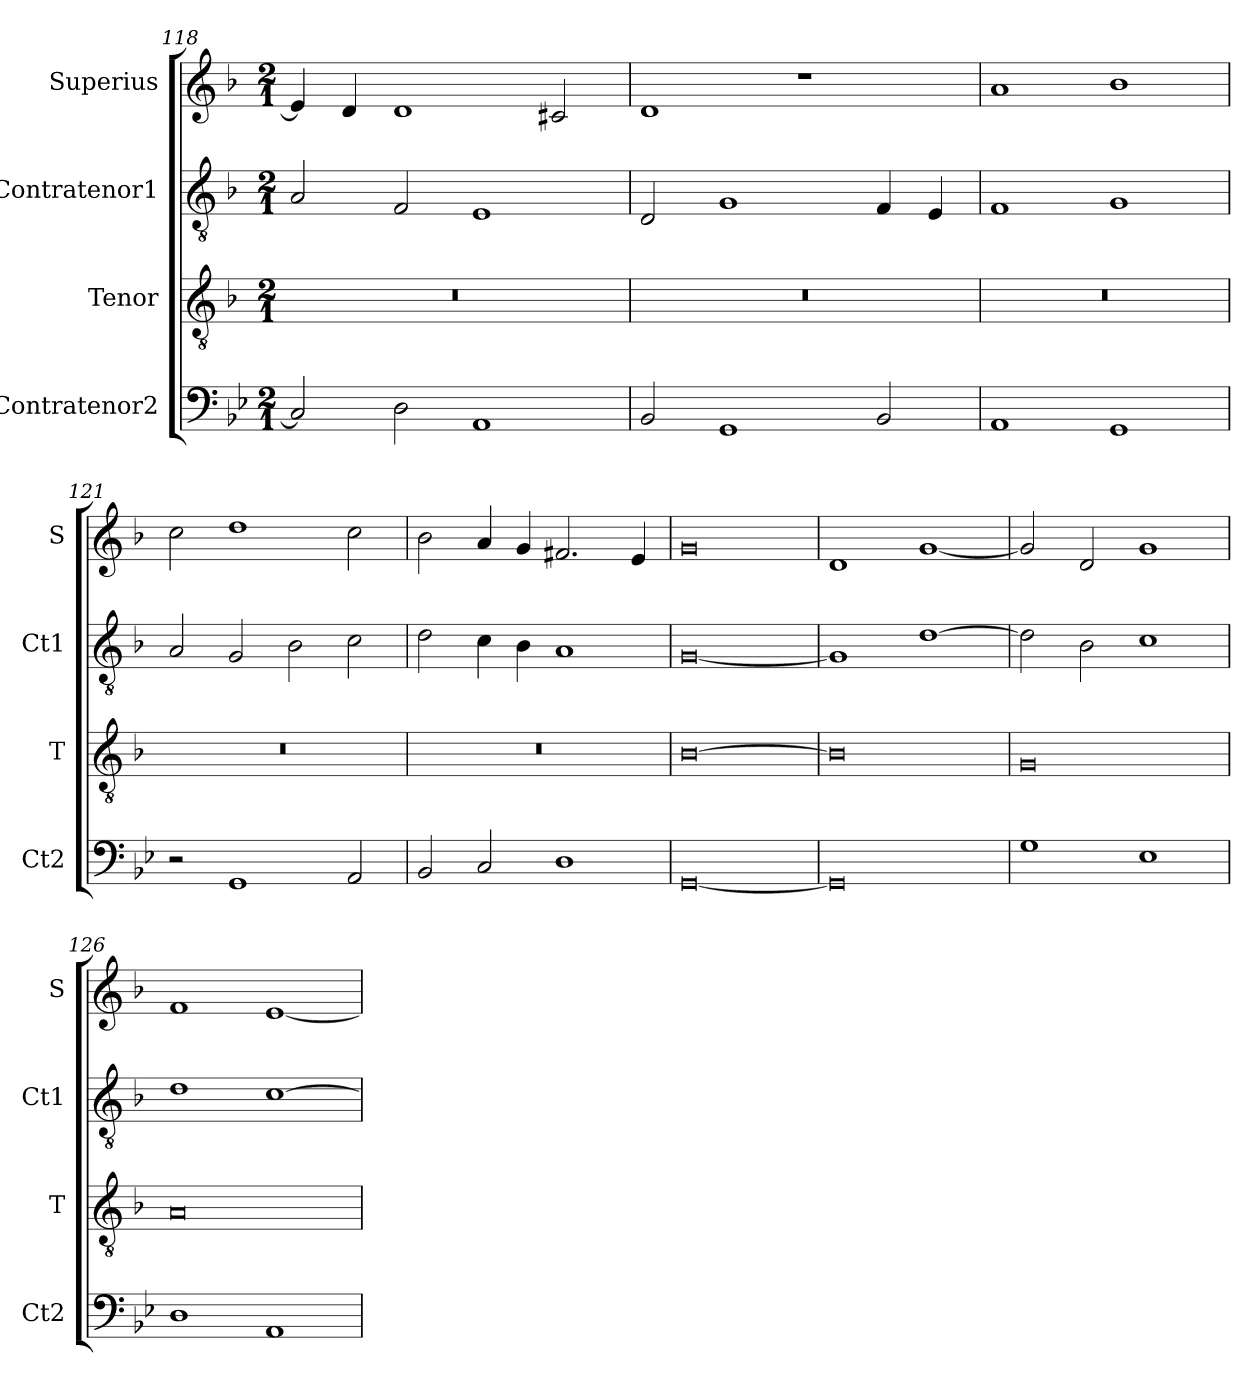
**kern	**kern	**kern	**kern
*part4	*part3	*part2	*part1
*staff4	*staff3	*staff2	*staff1
*I"Contratenor2	*I"Tenor	*I"Contratenor1	*I"Superius
*I'Ct2	*I'T	*I'Ct1	*I'S
*clefF4	*clefGv2	*clefGv2	*clefG2
*k[b-e-]	*k[b-]	*k[b-]	*k[b-]
*M2/1	*M2/1	*M2/1	*M2/1
=118	=118	=118	=118
2C/]	0r	2A/	4e/]
.	.	.	4d/
2D\	.	2F/	1d
1AA	.	1E	.
.	.	.	2c#X/
=119	=119	=119	=119
2BB-/	0r	2D/	1d
1GG	.	1G	.
.	.	.	1r
2BB-/	.	4F/	.
.	.	4E/	.
=120	=120	=120	=120
1AA	0r	1F	1a
1GG	.	1G	1b-
=121	=121	=121	=121
2r	0r	2A/	2cc\
1GG	.	2G/	1dd
.	.	2B-\	.
2AA/	.	2c\	2cc\
=122	=122	=122	=122
2BB-/	0r	2d\	2b-\
2C/	.	4c\	4a/
.	.	4B-\	4g/
1D	.	1A	2.f#X/
.	.	.	4e/
=123	=123	=123	=123
[0GG	[0B-	[0G	0g
=124	=124	=124	=124
0GG]	0B-]	1G]	1d
.	.	[1d	[1g
=125	=125	=125	=125
1G	0G	2d\]	2g/]
.	.	2B-\	2d/
1E-	.	1c	1g
=126	=126	=126	=126
1D	0A	1d	1f
1AA	.	[1c	[1e
=	=	=	=
*-	*-	*-	*-
